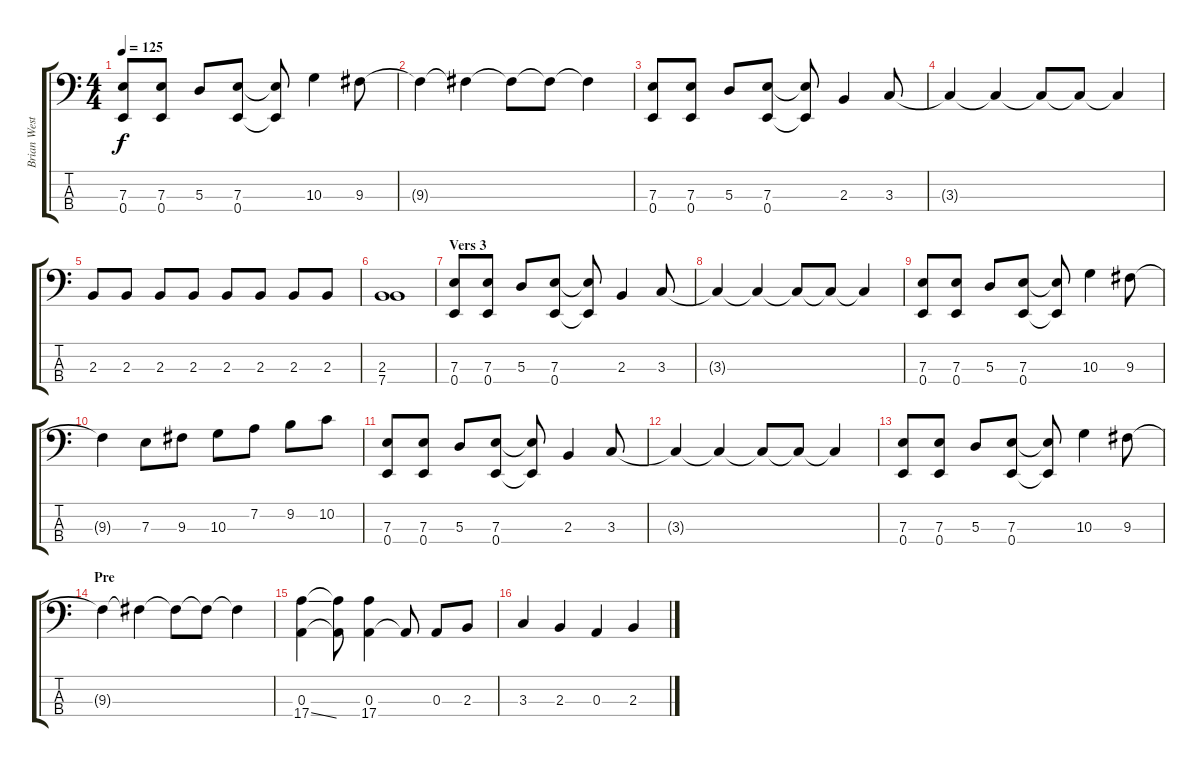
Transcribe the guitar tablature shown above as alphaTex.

\track ("Brian West - Bass" "Brian West") {instrument electricbasspick}
\staff {score tabs}
\tuning (G2 D2 A1 E1) {hide}
\ts (4 4)
\tempo 125
\clef f4
\ks c
(7.3 0.4).8{dy f} (7.3 0.4).8 5.3.8 (7.3 0.4).8 (7.3{t} 0.4{t}).8 10.3.4 9.3.8 |
9.3{t}.4 9.3{t}.4 9.3{t}.8 9.3{t}.8 9.3{t}.4 |
(7.3 0.4).8 (7.3 0.4).8 5.3.8 (7.3 0.4).8 (7.3{t} 0.4{t}).8 2.3.4 3.3.8 |
3.3{t}.4 3.3{t}.4 3.3{t}.8 3.3{t}.8 3.3{t}.4 |
2.3.8 2.3.8 2.3.8 2.3.8 2.3.8 2.3.8 2.3.8 2.3.8 |
(2.3 7.4).1 |
\section ("" "Vers 3")
(7.3 0.4).8 (7.3 0.4).8 5.3.8 (7.3 0.4).8 (7.3{t} 0.4{t}).8 2.3.4 3.3.8 |
3.3{t}.4 3.3{t}.4 3.3{t}.8 3.3{t}.8 3.3{t}.4 |
(7.3 0.4).8 (7.3 0.4).8 5.3.8 (7.3 0.4).8 (7.3{t} 0.4{t}).8 10.3.4 9.3.8 |
9.3{t}.4 7.3.8 9.3.8 10.3.8 7.2.8 9.2.8 10.2.8 |
(7.3 0.4).8 (7.3 0.4).8 5.3.8 (7.3 0.4).8 (7.3{t} 0.4{t}).8 2.3.4 3.3.8 |
3.3{t}.4 3.3{t}.4 3.3{t}.8 3.3{t}.8 3.3{t}.4 |
(7.3 0.4).8 (7.3 0.4).8 5.3.8 (7.3 0.4).8 (7.3{t} 0.4{t}).8 10.3.4 9.3.8 |
\section ("" "Pre")
9.3{t}.4 9.3{t}.4 9.3{t}.8 9.3{t}.8 9.3{t}.4 |
(0.3 17.4{ss}).4 (0.3{t} 17.4{t}).8 (0.3 17.4).4 0.3{t}.8 0.3.8 2.3.8 |
3.3.4 2.3.4 0.3.4 2.3.4
